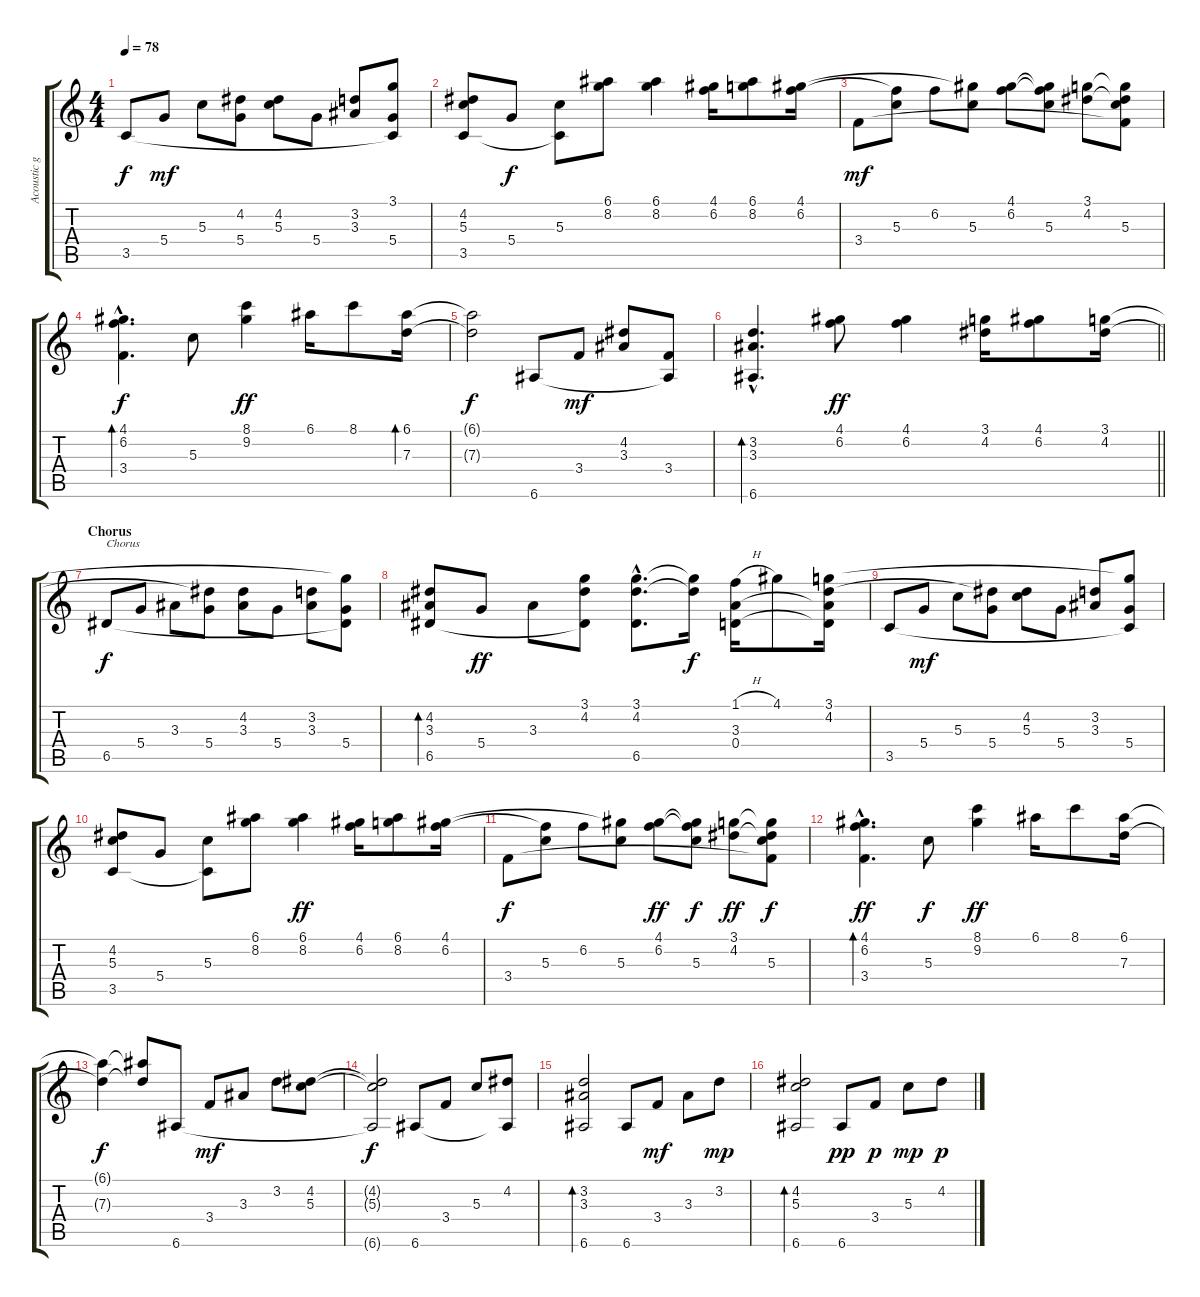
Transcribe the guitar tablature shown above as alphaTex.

\track ("Acoustic guitar" "Acoustic g") {instrument acousticguitarnylon}
\staff {score tabs}
\tuning (E4 B3 G3 D3 A2 E2) {hide}
\ts (4 4)
\tempo 78
\clef g2
\ks c
3.5.8{dy f} 5.4.8{dy mf} 5.3.8 (4.2{t} 5.4).8 (4.2 5.3).8 5.4.8 (3.2 3.3).8 (3.1{t} 5.4 3.5{t}).8 |
(4.2 5.3 3.5).8 5.4.8{dy f} (5.3 3.5{t}).8 (6.1 8.2).8 (6.1 8.2).4 (4.1 6.2).16 (6.1 8.2).8 (4.1 6.2).16 |
3.4.8{dy mf} (6.2{t} 5.3).8 6.2.8 (4.1{t} 5.3).8 (4.1 6.2).8 (4.1{t} 6.2{t} 5.3).8 (3.1 4.2).8 (3.1{t} 4.2{t} 5.3 3.4{t}).8 |
(4.1{hac} 6.2{hac} 3.4{hac}).4{d bd 120 dy f} 5.3.8 (8.1 9.2).4{dy ff} 6.1.16 8.1.8 (6.1 7.3).16{bd 120} |
(6.1{t} 7.3{t}).2{dy f} 6.6.8 3.4.8{dy mf} (4.2 3.3).8 (3.4 6.6{t}).8 |
\barLineRight lightlight
(3.2{hac} 3.3{hac} 6.6{hac}).4{d bd 120} (4.1 6.2).8{dy ff} (4.1 6.2).4 (3.1 4.2).16 (4.1 6.2).8 (3.1 4.2).16 |
\section ("" "Chorus")
6.5.8{txt "Chorus" dy f} 5.4.8 3.3.8 (4.2{t} 5.4).8 (4.2 3.3).8 5.4.8 (3.2 3.3).8 (3.1{t} 5.4 6.5{t}).8 |
(4.2 3.3 6.5).8{bd 60} 5.4.8{dy ff} 3.3.8 (3.1 4.2 6.5{t}).8 (3.1{hac} 4.2{hac} 6.5{hac}).8{d} (3.1{t} 4.2{t}).16{dy f} (1.1{h} 3.3 0.4).16 4.1.8 (3.1 4.2 3.3{t} 0.4{t}).16 |
3.5.8 5.4.8{dy mf} 5.3.8 (4.2{t} 5.4).8 (4.2 5.3).8 5.4.8 (3.2 3.3).8 (3.1{t} 5.4 3.5{t}).8 |
(4.2 5.3 3.5).8 5.4.8 (5.3 3.5{t}).8 (6.1 8.2).8 (6.1 8.2).4{dy ff} (4.1 6.2).16 (6.1 8.2).8 (4.1 6.2).16 |
3.4.8{dy f} (6.2{t} 5.3).8 6.2.8 (4.1{t} 5.3).8 (4.1 6.2).8{dy ff} (4.1{t} 6.2{t} 5.3).8{dy f} (3.1 4.2).8{dy ff} (3.1{t} 4.2{t} 5.3 3.4{t}).8{dy f} |
(4.1{hac} 6.2{hac} 3.4{hac}).4{d bd 60 dy ff} 5.3.8{dy f} (8.1 9.2).4{dy ff} 6.1.16 8.1.8 (6.1 7.3).16 |
(6.1{t} 7.3{t}).4{dy f} (6.1{t} 7.3{t}).8 6.6.8 3.4.8{dy mf} 3.3.8 3.2.8 (4.2 5.3).8 |
(4.2{t} 5.3{t} 6.6{t}).2{dy f} 6.6.8 3.4.8 5.3.8 (4.2 6.6{t}).8 |
(3.2 3.3 6.6).2{bd 240} 6.6.8 3.4.8{dy mf} 3.3.8 3.2.8{dy mp} |
(4.2 5.3 6.6).2{bd 240} 6.6.8{dy pp} 3.4.8{dy p} 5.3.8{dy mp} 4.2.8{dy p}
